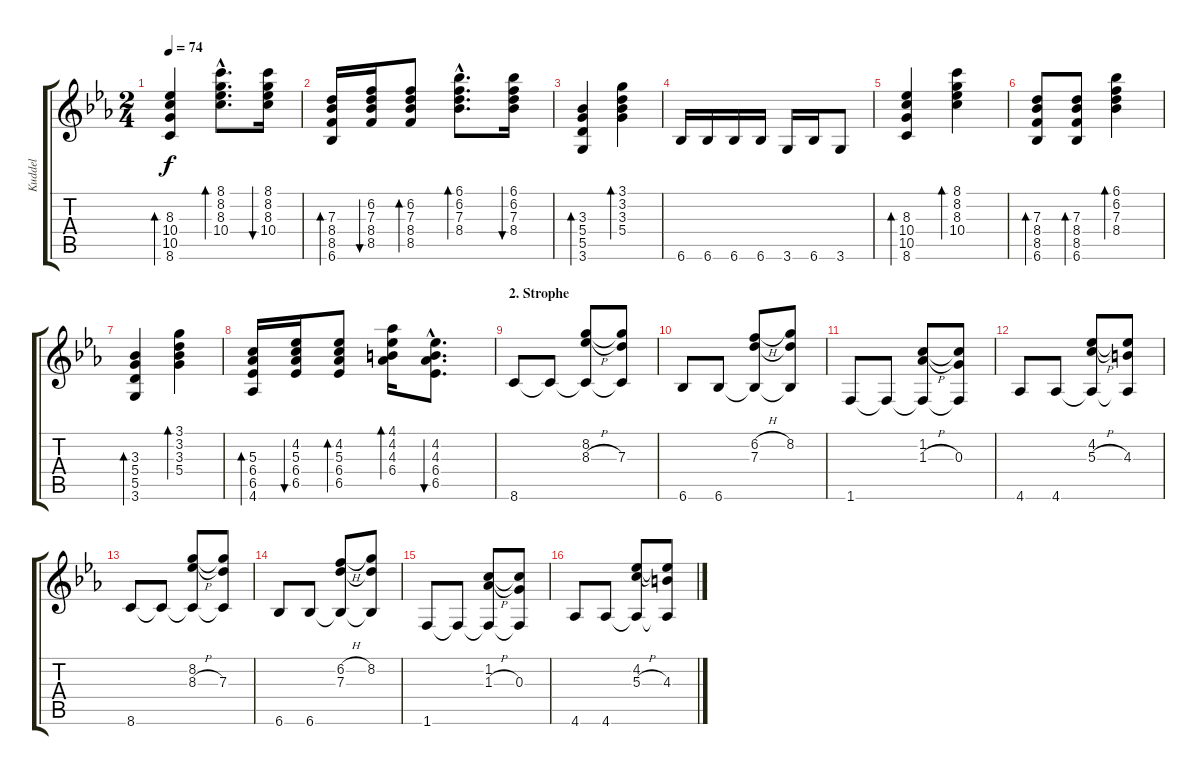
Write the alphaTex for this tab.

\track ("Kuddel" "Kuddel") {instrument acousticguitarnylon}
\staff {score tabs}
\tuning (E4 B3 G3 D3 A2 E2) {hide}
\ts (2 4)
\tempo 74
\clef g2
\ks eb
(8.3 10.4 10.5 8.6).4{bd 60 dy f} (8.1{hac} 8.2{hac} 8.3{hac} 10.4{hac}).8{d bd 60} (8.1 8.2 8.3 10.4).16{bu 60} |
(7.3 8.4 8.5 6.6).16{bd 60} (6.2 7.3 8.4 8.5).16{bu 60} (6.2 7.3 8.4 8.5).8{bd 60} (6.1{hac} 6.2{hac} 7.3{hac} 8.4{hac}).8{d bd 60} (6.1 6.2 7.3 8.4).16{bu 60} |
(3.3 5.4 5.5 3.6).4{bd 60} (3.1 3.2 3.3 5.4).4{bd 60} |
6.6.16 6.6.16 6.6.16 6.6.16 3.6.16 6.6.16 3.6.8 |
(8.3 10.4 10.5 8.6).4{bd 60} (8.1 8.2 8.3 10.4).4{bd 60} |
(7.3 8.4 8.5 6.6).8{bd 60} (7.3 8.4 8.5 6.6).8{bd 60} (6.1 6.2 7.3 8.4).4{bd 60} |
(3.3 5.4 5.5 3.6).4{bd 60} (3.1 3.2 3.3 5.4).4{bd 60} |
(5.3 6.4 6.5 4.6).16{bd 60} (4.2 5.3 6.4 6.5).16{bu 60} (4.2 5.3 6.4 6.5).8{bd 60} (4.1 4.2 4.3 6.4).16{bd 60} (4.2{hac} 4.3{hac} 6.4{hac} 6.5{hac}).8{d bu 60} |
\section ("" "2. Strophe")
8.6.8 8.6{t}.8 (8.2 8.3{h} 8.6{t}).8 (8.2{t} 7.3 8.6{t}).8 |
6.6.8 6.6.8 (6.2{h} 7.3 6.6{t}).8 (8.2 7.3{t} 6.6{t}).8 |
1.6.8 1.6{t}.8 (1.2 1.3{h} 1.6{t}).8 (1.2{t} 0.3 1.6{t}).8 |
4.6.8 4.6.8 (4.2 5.3{h} 4.6{t}).8 (4.2{t} 4.3 4.6{t}).8 |
8.6.8 8.6{t}.8 (8.2 8.3{h} 8.6{t}).8 (8.2{t} 7.3 8.6{t}).8 |
6.6.8 6.6.8 (6.2{h} 7.3 6.6{t}).8 (8.2 7.3{t} 6.6{t}).8 |
1.6.8 1.6{t}.8 (1.2 1.3{h} 1.6{t}).8 (1.2{t} 0.3 1.6{t}).8 |
4.6.8 4.6.8 (4.2 5.3{h} 4.6{t}).8 (4.2{t} 4.3 4.6{t}).8
